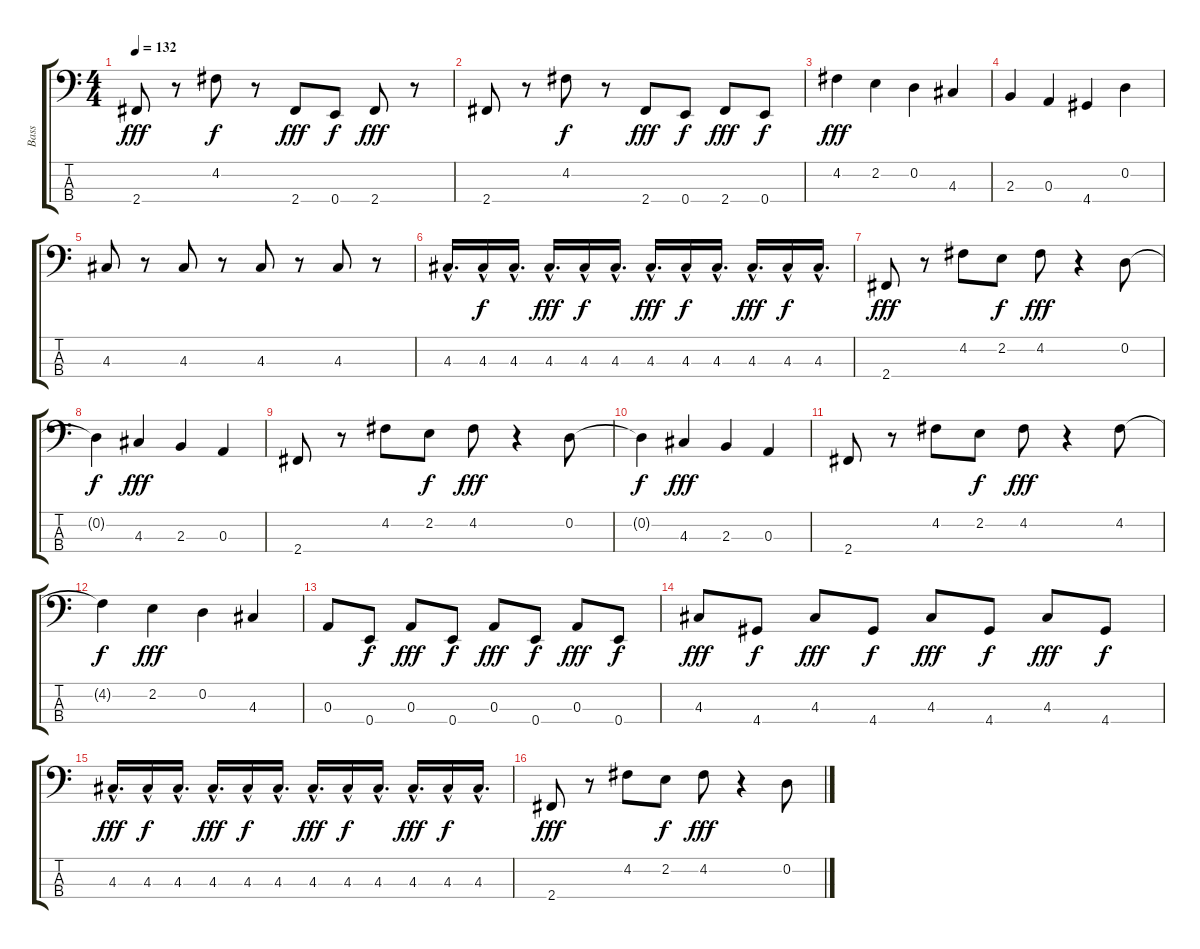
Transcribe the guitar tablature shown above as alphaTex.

\track ("Bass" "Bass") {instrument electricbasspick}
\staff {score tabs}
\tuning (G2 D2 A1 E1) {hide}
\ts (4 4)
\tempo 132
\clef f4
\ks c
2.4.8{dy fff} r.8 4.2.8{dy f} r.8 2.4.8{dy fff} 0.4.8{dy f} 2.4.8{dy fff} r.8 |
2.4.8 r.8 4.2.8{dy f} r.8 2.4.8{dy fff} 0.4.8{dy f} 2.4.8{dy fff} 0.4.8{dy f} |
4.2.4{dy fff} 2.2.4 0.2.4 4.3.4 |
2.3.4 0.3.4 4.4.4 0.2.4 |
4.3.8 r.8 4.3.8 r.8 4.3.8 r.8 4.3.8 r.8 |
4.3{hac}.16{d} 4.3{hac}.16{dy f} 4.3{hac}.16{d} 4.3{hac}.16{d dy fff} 4.3{hac}.16{dy f} 4.3{hac}.16{d} 4.3{hac}.16{d dy fff} 4.3{hac}.16{dy f} 4.3{hac}.16{d} 4.3{hac}.16{d dy fff} 4.3{hac}.16{dy f} 4.3{hac}.16{d} |
2.4.8{dy fff} r.8 4.2.8 2.2.8{dy f} 4.2.8{dy fff} r.4 0.2.8 |
0.2{t}.4{dy f} 4.3.4{dy fff} 2.3.4 0.3.4 |
2.4.8 r.8 4.2.8 2.2.8{dy f} 4.2.8{dy fff} r.4 0.2.8 |
0.2{t}.4{dy f} 4.3.4{dy fff} 2.3.4 0.3.4 |
2.4.8 r.8 4.2.8 2.2.8{dy f} 4.2.8{dy fff} r.4 4.2.8 |
4.2{t}.4{dy f} 2.2.4{dy fff} 0.2.4 4.3.4 |
0.3.8 0.4.8{dy f} 0.3.8{dy fff} 0.4.8{dy f} 0.3.8{dy fff} 0.4.8{dy f} 0.3.8{dy fff} 0.4.8{dy f} |
4.3.8{dy fff} 4.4.8{dy f} 4.3.8{dy fff} 4.4.8{dy f} 4.3.8{dy fff} 4.4.8{dy f} 4.3.8{dy fff} 4.4.8{dy f} |
4.3{hac}.16{d dy fff} 4.3{hac}.16{dy f} 4.3{hac}.16{d} 4.3{hac}.16{d dy fff} 4.3{hac}.16{dy f} 4.3{hac}.16{d} 4.3{hac}.16{d dy fff} 4.3{hac}.16{dy f} 4.3{hac}.16{d} 4.3{hac}.16{d dy fff} 4.3{hac}.16{dy f} 4.3{hac}.16{d} |
2.4.8{dy fff} r.8 4.2.8 2.2.8{dy f} 4.2.8{dy fff} r.4 0.2.8
